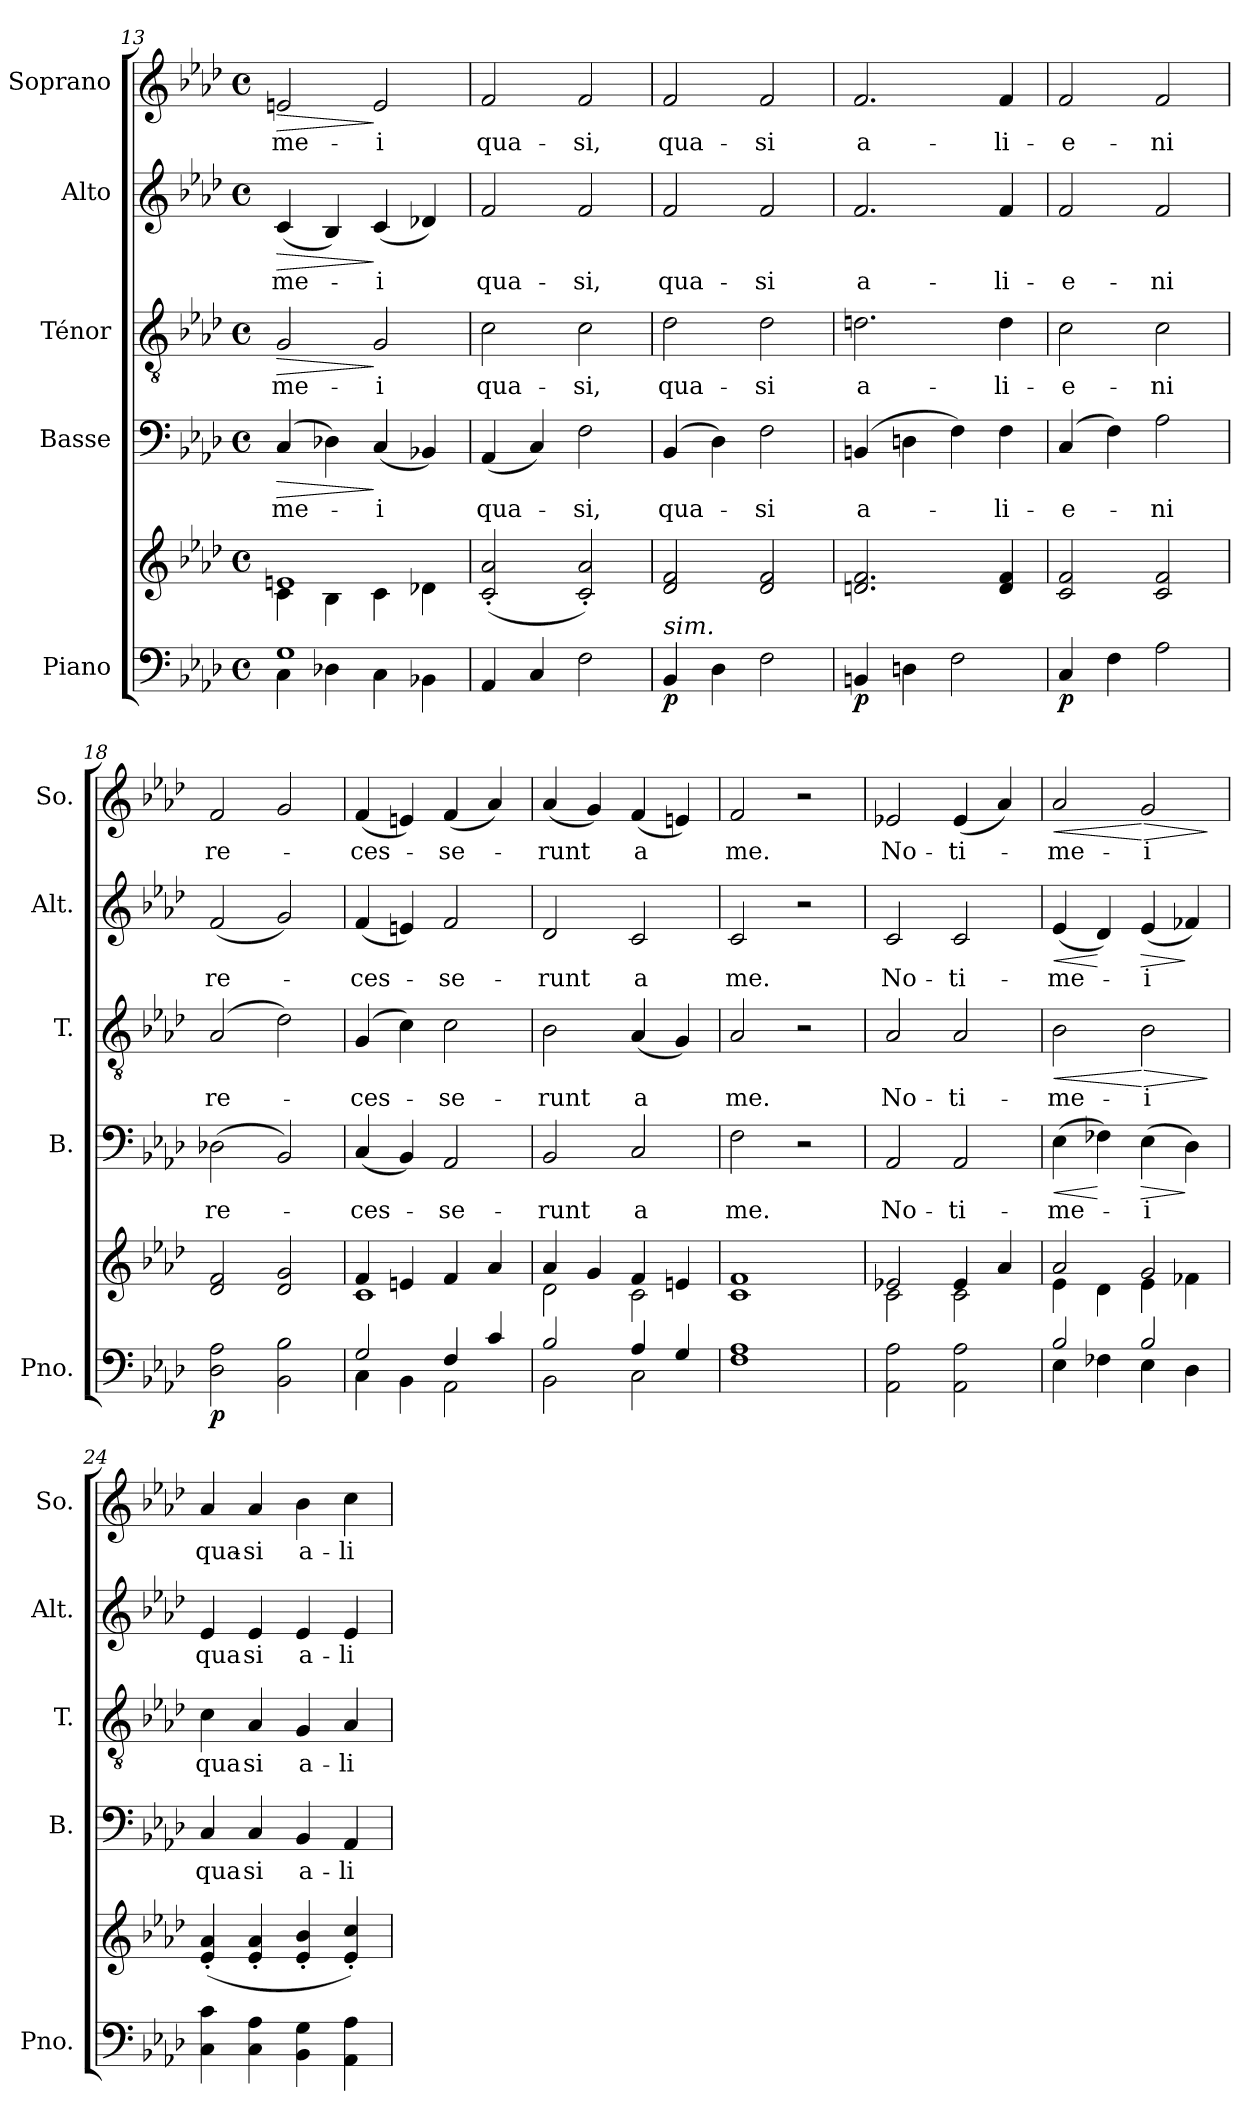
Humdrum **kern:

**kern	**kern	**dynam	**kern	**text	**dynam	**kern	**text	**dynam	**kern	**text	**dynam	**kern	**text	**dynam
*part5	*part5	*part5	*part4	*part4	*part4	*part3	*part3	*part3	*part2	*part2	*part2	*part1	*part1	*part1
*staff6	*staff5	*staff5/6	*staff4	*staff4	*staff4	*staff3	*staff3	*staff3	*staff2	*staff2	*staff2	*staff1	*staff1	*staff1
*I"Piano	*	*	*I"Basse	*	*	*I"Ténor	*	*	*I"Alto	*	*	*I"Soprano	*	*
*I'Pno.	*	*	*I'B.	*	*	*I'T.	*	*	*I'Alt.	*	*	*I'So.	*	*
*clefF4	*clefG2	*	*clefF4	*	*	*clefGv2	*	*	*clefG2	*	*	*clefG2	*	*
*k[b-e-a-d-]	*k[b-e-a-d-]	*	*k[b-e-a-d-]	*	*	*k[b-e-a-d-]	*	*	*k[b-e-a-d-]	*	*	*k[b-e-a-d-]	*	*
*M4/4	*M4/4	*	*M4/4	*	*	*M4/4	*	*	*M4/4	*	*	*M4/4	*	*
*met(c)	*met(c)	*	*met(c)	*	*	*met(c)	*	*	*met(c)	*	*	*met(c)	*	*
=13	=13	=13	=13	=13	=13	=13	=13	=13	=13	=13	=13	=13	=13	=13
*^	*^	*	*	*	*	*	*	*	*	*	*	*	*	*
!	!	!	!	!	!	!LO:LY:b	!LO:HP:b	!	!LO:LY:b	!LO:HP:b	!	!LO:LY:b	!LO:HP:b	!	!LO:LY:b	!LO:HP:b
1G	4C\	1en	4c\	.	(4C/	me-	>	2G/	me-	>	(4c/	me-	>	2en/	me-	>
.	4D-X\	.	4B-\	.	4D-X\)	.	.	.	.	.	4B-/)	.	.	.	.	.
!	!	!	!	!	!	!LO:LY:b	!	!	!LO:LY:b	!	!	!LO:LY:b	!	!	!LO:LY:b	!
.	4C\	.	4c\	.	(4C/	-i	]	2G/	-i	]	(4c/	-i	]	2e/	-i	]
.	4BB-X\	.	4d-X\	.	4BB-X/)	.	.	.	.	.	4d-X/)	.	.	.	.	.
=14	=14	=14	=14	=14	=14	=14	=14	=14	=14	=14	=14	=14	=14	=14	=14	=14
!	!	!	!	!	!	!LO:LY:b	!	!	!LO:LY:b	!	!	!LO:LY:b	!	!	!LO:LY:b	!
*v	*v	*	*	*	*	*	*	*	*	*	*	*	*	*	*	*
*	*v	*v	*	*	*	*	*	*	*	*	*	*	*	*	*
4AA-/	(2c/' 2a-/'	.	(4AA-/	qua-	.	2c\	qua-	.	2f/	qua-	.	2f/	qua-	.
4C/	.	.	4C/)	.	.	.	.	.	.	.	.	.	.	.
!	!	!	!	!LO:LY:b	!	!	!LO:LY:b	!	!	!LO:LY:b	!	!	!LO:LY:b	!
2F\	2c/' 2a-/')	.	2F\	-si,	.	2c\	-si,	.	2f/	-si,	.	2f/	-si,	.
=15	=15	=15	=15	=15	=15	=15	=15	=15	=15	=15	=15	=15	=15	=15
!LO:TX:a:i:t=sim.	!	!	!	!	!	!	!	!	!	!	!	!	!	!
!	!	!LO:DY:b=2	!	!LO:LY:b	!	!	!LO:LY:b	!	!	!LO:LY:b	!	!	!LO:LY:b	!
4BB-/	2d-/ 2f/	p	(4BB-/	qua-	.	2d-\	qua-	.	2f/	qua-	.	2f/	qua-	.
4D-\	.	.	4D-\)	.	.	.	.	.	.	.	.	.	.	.
!	!	!	!	!LO:LY:b	!	!	!LO:LY:b	!	!	!LO:LY:b	!	!	!LO:LY:b	!
2F\	2d-/ 2f/	.	2F\	-si	.	2d-\	-si	.	2f/	-si	.	2f/	-si	.
=16	=16	=16	=16	=16	=16	=16	=16	=16	=16	=16	=16	=16	=16	=16
!	!	!LO:DY:b=2	!	!LO:LY:b	!	!	!LO:LY:b	!	!	!LO:LY:b	!	!	!LO:LY:b	!
4BBn/	2.dn/ 2.f/	p	(4BBn/	a-	.	2.dn\	a-	.	2.f/	a-	.	2.f/	a-	.
4Dn\	.	.	4Dn\	.	.	.	.	.	.	.	.	.	.	.
2F\	.	.	4F\)	.	.	.	.	.	.	.	.	.	.	.
!	!	!	!	!LO:LY:b	!	!	!LO:LY:b	!	!	!LO:LY:b	!	!	!LO:LY:b	!
.	4d/ 4f/	.	4F\	-li-	.	4d\	-li-	.	4f/	-li-	.	4f/	-li-	.
!!LO:PB:g=z
=17	=17	=17	=17	=17	=17	=17	=17	=17	=17	=17	=17	=17	=17	=17
!	!	!LO:DY:b=2	!	!LO:LY:b	!	!	!LO:LY:b	!	!	!LO:LY:b	!	!	!LO:LY:b	!
4C/	2c/ 2f/	p	(4C/	-e-	.	2c\	-e-	.	2f/	-e-	.	2f/	-e-	.
4F\	.	.	4F\)	.	.	.	.	.	.	.	.	.	.	.
!	!	!	!	!LO:LY:b	!	!	!LO:LY:b	!	!	!LO:LY:b	!	!	!LO:LY:b	!
2A-\	2c/ 2f/	.	2A-\	-ni	.	2c\	-ni	.	2f/	-ni	.	2f/	-ni	.
=18	=18	=18	=18	=18	=18	=18	=18	=18	=18	=18	=18	=18	=18	=18
!	!	!LO:DY:b=2	!	!LO:LY:b	!	!	!LO:LY:b	!	!	!LO:LY:b	!	!	!LO:LY:b	!
2D-\ 2A-\	2d-/ 2f/	p	(2D-X\	re-	.	(2A-/	re-	.	(2f/	re-	.	2f/	re-	.
2BB-\ 2B-\	2d-/ 2g/	.	2BB-/)	.	.	2d-\)	.	.	2g/)	.	.	2g/	.	.
=19	=19	=19	=19	=19	=19	=19	=19	=19	=19	=19	=19	=19	=19	=19
*^	*^	*	*	*	*	*	*	*	*	*	*	*	*	*
!	!	!	!	!	!	!LO:LY:b	!	!	!LO:LY:b	!	!	!LO:LY:b	!	!	!LO:LY:b	!
2G/	4C\	4f/	1c	.	(4C/	-ces-	.	(4G/	-ces-	.	(4f/	-ces-	.	(4f/	-ces-	.
.	4BB-\	4en/	.	.	4BB-/)	.	.	4c\)	.	.	4en/)	.	.	4en/)	.	.
!	!	!	!	!	!	!LO:LY:b	!	!	!LO:LY:b	!	!	!LO:LY:b	!	!	!LO:LY:b	!
4F/	2AA-\	4f/	.	.	2AA-/	-se-	.	2c\	-se-	.	2f/	-se-	.	(4f/	-se-	.
4c/	.	4a-/	.	.	.	.	.	.	.	.	.	.	.	4a-/)	.	.
=20	=20	=20	=20	=20	=20	=20	=20	=20	=20	=20	=20	=20	=20	=20	=20	=20
!	!	!	!	!	!	!LO:LY:b	!	!	!LO:LY:b	!	!	!LO:LY:b	!	!	!LO:LY:b	!
2B-/	2BB-\	4a-/	2d-\	.	2BB-/	-runt	.	2B-\	-runt	.	2d-/	-runt	.	(4a-/	-runt	.
.	.	4g/	.	.	.	.	.	.	.	.	.	.	.	4g/)	.	.
!	!	!	!	!	!	!LO:LY:b	!	!	!LO:LY:b	!	!	!LO:LY:b	!	!	!LO:LY:b	!
4A-/	2C\	4f/	2c\	.	2C/	a	.	(4A-/	a	.	2c/	a	.	(4f/	a	.
4G/	.	4en/	.	.	.	.	.	4G/)	.	.	.	.	.	4en/)	.	.
*v	*v	*	*	*	*	*	*	*	*	*	*	*	*	*	*	*
*	*v	*v	*	*	*	*	*	*	*	*	*	*	*	*	*
=21	=21	=21	=21	=21	=21	=21	=21	=21	=21	=21	=21	=21	=21	=21
!	!	!	!	!LO:LY:b	!	!	!LO:LY:b	!	!	!LO:LY:b	!	!	!LO:LY:b	!
1F 1A-	1c 1f	.	2F\	me.	.	2A-/	me.	.	2c/	me.	.	2f/	me.	.
.	.	.	2r	.	.	2r	.	.	2r	.	.	2r	.	.
!!LO:LB:g=z
=22	=22	=22	=22	=22	=22	=22	=22	=22	=22	=22	=22	=22	=22	=22
*	*^	*	*	*	*	*	*	*	*	*	*	*	*	*
!	!	!	!	!	!LO:LY:b	!	!	!LO:LY:b	!	!	!LO:LY:b	!	!	!LO:LY:b	!
2AA-\ 2A-\	2e-X/	2c\	.	2AA-/	No-	.	2A-/	No-	.	2c/	No-	.	2e-X/	No-	.
!	!	!	!	!	!LO:LY:b	!	!	!LO:LY:b	!	!	!LO:LY:b	!	!	!LO:LY:b	!
2AA-\ 2A-\	4e-/	2c\	.	2AA-/	-ti-	.	2A-/	-ti-	.	2c/	-ti-	.	(4e-/	-ti-	.
.	4a-/	.	.	.	.	.	.	.	.	.	.	.	4a-/)	.	.
=23	=23	=23	=23	=23	=23	=23	=23	=23	=23	=23	=23	=23	=23	=23	=23
*^	*	*	*	*	*	*	*	*	*	*	*	*	*	*	*
!	!	!	!	!	!	!LO:LY:b	!LO:HP:b	!	!LO:LY:b	!LO:HP:b	!	!LO:LY:b	!LO:HP:b	!	!LO:LY:b	!LO:HP:b
2B-/	4E-\	2a-/	4e-\	.	(4E-\	me-	<	2B-\	me-	<	(4e-/	me-	<	2a-/	me-	<
.	4F-X\	.	4d-\	.	4F-X\)	.	[	.	.	.	4d-/)	.	[	.	.	.
!	!	!	!	!	!	!LO:LY:b	!LO:HP:b	!	!LO:LY:b	!LO:HP:n=1:b	!	!LO:LY:b	!LO:HP:b	!	!LO:LY:b	!LO:HP:n=1:b
2B-/	4E-\	2g/	4e-\	.	(4E-\	-i	>	2B-\	-i	[ >	(4e-/	-i	>	2g/	-i	[ >
.	4D-\	.	4f-X\	.	4D-\)	.	]	.	.	.	4f-X/)	.	]	.	.	.
*v	*v	*	*	*	*	*	*	*	*	*	*	*	*	*	*	*
*	*v	*v	*	*	*	*	*	*	*	*	*	*	*	*	*
.	.	.	.	.	.	.	.	]	.	.	.	.	.	]
=24	=24	=24	=24	=24	=24	=24	=24	=24	=24	=24	=24	=24	=24	=24
!	!	!	!	!LO:LY:b	!	!	!LO:LY:b	!	!	!LO:LY:b	!	!	!LO:LY:b	!
4C\ 4c\	(4e-/' 4a-/'	.	4C/	qua	.	4c\	qua	.	4e-/	qua	.	4a-/	qua-	.
!	!	!	!	!LO:LY:b	!	!	!LO:LY:b	!	!	!LO:LY:b	!	!	!LO:LY:b	!
4C\ 4A-\	4e-/' 4a-/'	.	4C/	-si	.	4A-/	si	.	4e-/	-si	.	4a-/	-si	.
!	!	!	!	!LO:LY:b	!	!	!LO:LY:b	!	!	!LO:LY:b	!	!	!LO:LY:b	!
4BB-\ 4G\	4e-/' 4b-/'	.	4BB-/	a-	.	4G/	a-	.	4e-/	a-	.	4b-\	a-	.
!	!	!	!	!LO:LY:b	!	!	!LO:LY:b	!	!	!LO:LY:b	!	!	!LO:LY:b	!
4AA-\ 4A-\	4e-/' 4cc/')	.	4AA-/	-li-	.	4A-/	-li-	.	4e-/	-li-	.	4cc\	-li-	.
=	=	=	=	=	=	=	=	=	=	=	=	=	=	=
*-	*-	*-	*-	*-	*-	*-	*-	*-	*-	*-	*-	*-	*-	*-
